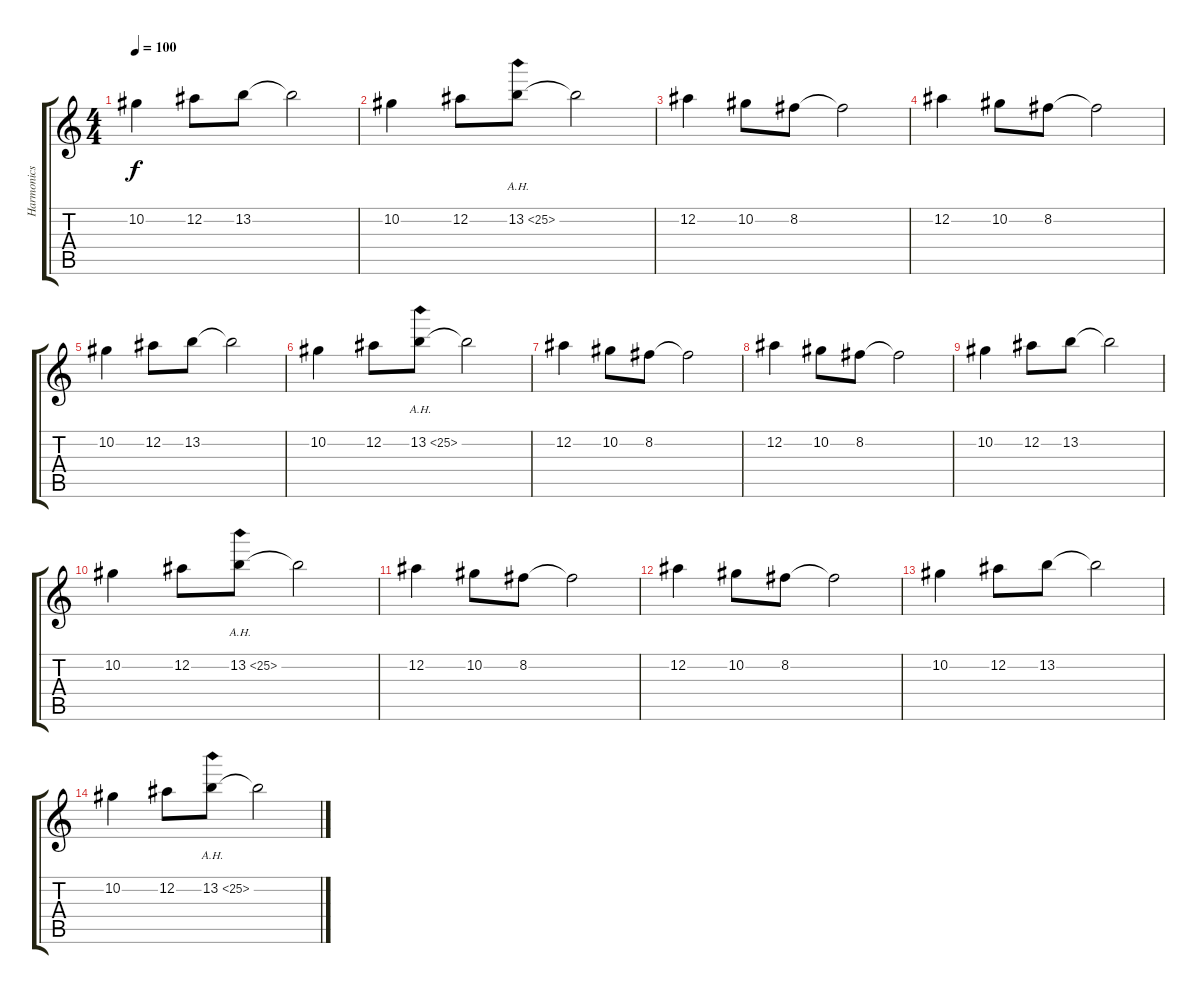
\track ("Harmonics" "Harmonics") {instrument distortionguitar}
\staff {score tabs}
\tuning (Eb4 Bb3 Gb3 Db3 Ab2 Eb2) {hide}
\ts (4 4)
\tempo 100
\clef g2
\ks c
10.2.4{dy f} 12.2.8 13.2.8 13.2{t}.2 |
10.2.4 12.2.8 13.2{ah 12}.8 13.2{t}.2 |
12.2.4 10.2.8 8.2.8 8.2{t}.2 |
12.2.4 10.2.8 8.2.8 8.2{t}.2 |
10.2.4 12.2.8 13.2.8 13.2{t}.2 |
10.2.4 12.2.8 13.2{ah 12}.8 13.2{t}.2 |
12.2.4 10.2.8 8.2.8 8.2{t}.2 |
12.2.4 10.2.8 8.2.8 8.2{t}.2 |
10.2.4 12.2.8 13.2.8 13.2{t}.2 |
10.2.4 12.2.8 13.2{ah 12}.8 13.2{t}.2 |
12.2.4 10.2.8 8.2.8 8.2{t}.2 |
12.2.4 10.2.8 8.2.8 8.2{t}.2 |
10.2.4 12.2.8 13.2.8 13.2{t}.2 |
10.2.4 12.2.8 13.2{ah 12}.8 13.2{t}.2
